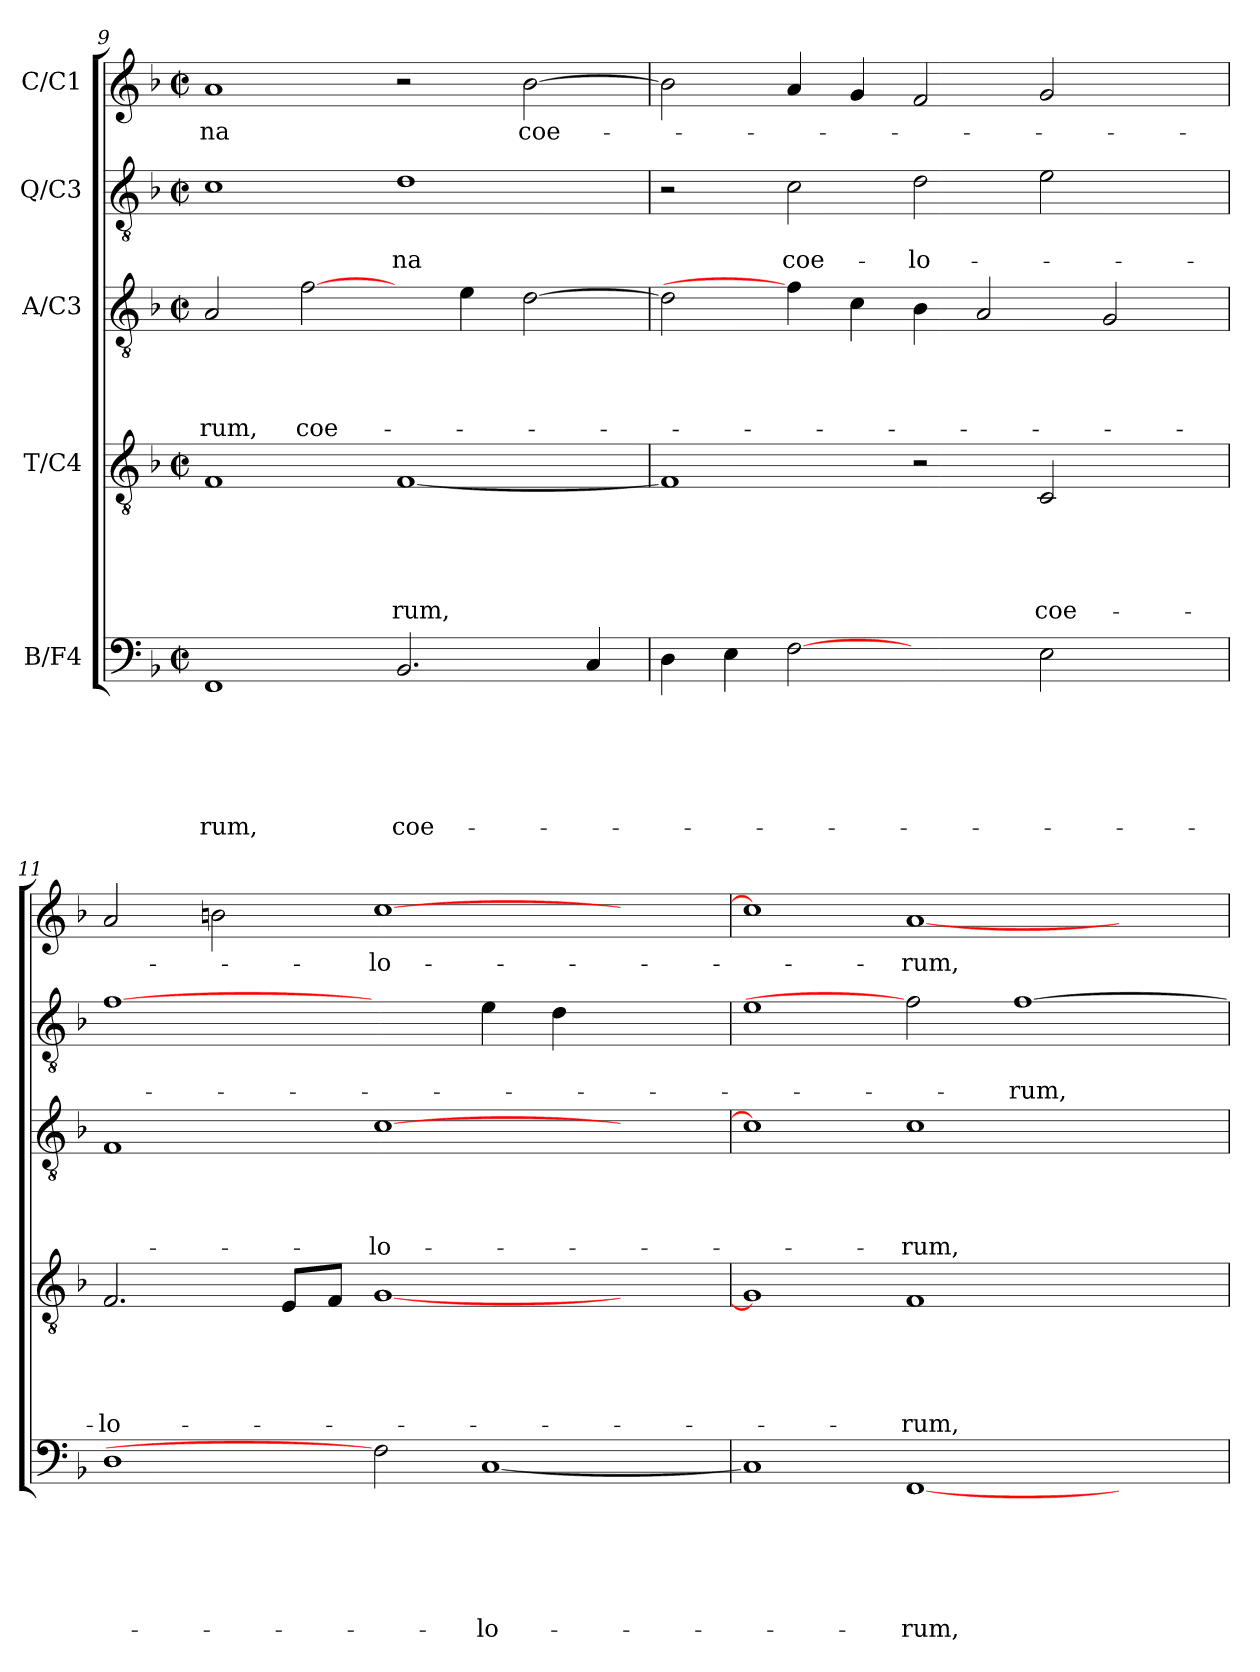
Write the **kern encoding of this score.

**kern	**text	**text	**text	**text	**text	**text	**kern	**text	**text	**text	**text	**text	**kern	**text	**text	**text	**text	**kern	**text	**text	**kern	**text
*part5	*part5	*part5	*part5	*part5	*part5	*part5	*part4	*part4	*part4	*part4	*part4	*part4	*part3	*part3	*part3	*part3	*part3	*part2	*part2	*part2	*part1	*part1
*staff5	*staff5	*staff5	*staff5	*staff5	*staff5	*staff5	*staff4	*staff4	*staff4	*staff4	*staff4	*staff4	*staff3	*staff3	*staff3	*staff3	*staff3	*staff2	*staff2	*staff2	*staff1	*staff1
*I"B/F4	*	*	*	*	*	*	*I"T/C4	*	*	*	*	*	*I"A/C3	*	*	*	*	*I"Q/C3	*	*	*I"C/C1	*
*clefF4	*	*	*	*	*	*	*clefGv2	*	*	*	*	*	*clefGv2	*	*	*	*	*clefGv2	*	*	*clefG2	*
*k[b-]	*	*	*	*	*	*	*k[b-]	*	*	*	*	*	*k[b-]	*	*	*	*	*k[b-]	*	*	*k[b-]	*
*F:	*	*	*	*	*	*	*F:	*	*	*	*	*	*F:	*	*	*	*	*F:	*	*	*F:	*
*M2/2	*	*	*	*	*	*	*M2/2	*	*	*	*	*	*M2/2	*	*	*	*	*M2/2	*	*	*M2/2	*
*met(c|)	*	*	*	*	*	*	*met(c|)	*	*	*	*	*	*met(c|)	*	*	*	*	*met(c|)	*	*	*met(c|)	*
=9	=9	=9	=9	=9	=9	=9	=9	=9	=9	=9	=9	=9	=9	=9	=9	=9	=9	=9	=9	=9	=9	=9
!	!	!	!	!	!	!LO:LY:b	!	!	!	!	!	!	!	!	!	!	!LO:LY:b	!	!	!	!	!LO:LY:b
1FF	.	.	.	.	.	-rum,	1F	.	.	.	.	.	2A/	.	.	.	-rum,	1c	.	.	1a	-na
!	!	!	!	!	!	!	!	!	!	!	!	!	!	!	!	!	!LO:LY:b	!	!	!	!	!
.	.	.	.	.	.	.	.	.	.	.	.	.	[2f\	.	.	.	coe-	.	.	.	.	.
!	!	!	!	!	!	!LO:LY:b	!	!	!	!	!	!LO:LY:b	!	!	!	!	!	!	!	!LO:LY:b	!	!
2.BB-/	.	.	.	.	.	coe-	[1F	.	.	.	.	-rum,	4ryy	.	.	.	.	1d	.	-na	2r	.
.	.	.	.	.	.	.	.	.	.	.	.	.	4e\	.	.	.	.	.	.	.	.	.
!	!	!	!	!	!	!	!	!	!	!	!	!	!	!	!	!	!	!	!	!	!	!LO:LY:b
.	.	.	.	.	.	.	.	.	.	.	.	.	[2d\	.	.	.	.	.	.	.	[2b-\	coe-
4C/	.	.	.	.	.	.	.	.	.	.	.	.	.	.	.	.	.	.	.	.	.	.
=10	=10	=10	=10	=10	=10	=10	=10	=10	=10	=10	=10	=10	=10	=10	=10	=10	=10	=10	=10	=10	=10	=10
4D\	.	.	.	.	.	.	1F]	.	.	.	.	.	2d\]	.	.	.	.	2r	.	.	2b-\]	.
4E\	.	.	.	.	.	.	.	.	.	.	.	.	.	.	.	.	.	.	.	.	.	.
!	!	!	!	!	!	!	!	!	!	!	!	!	!	!	!	!	!	!	!	!LO:LY:b	!	!
[2F	.	.	.	.	.	.	.	.	.	.	.	.	4f\]	.	.	.	.	2c\	.	coe-	4a/	.
.	.	.	.	.	.	.	.	.	.	.	.	.	4c\	.	.	.	.	.	.	.	4g/	.
!	!	!	!	!	!	!	!	!	!	!	!	!	!	!	!	!	!	!	!	!LO:LY:b	!	!
2ryy	.	.	.	.	.	.	2r	.	.	.	.	.	4B-\	.	.	.	.	2d\	.	-lo-	2f/	.
.	.	.	.	.	.	.	.	.	.	.	.	.	2A/	.	.	.	.	.	.	.	.	.
!	!	!	!	!	!	!	!	!	!	!	!	!LO:LY:b	!	!	!	!	!	!	!	!	!	!
2E\	.	.	.	.	.	.	2C/	.	.	.	.	coe-	.	.	.	.	.	2e\	.	.	2g/	.
.	.	.	.	.	.	.	.	.	.	.	.	.	2G/	.	.	.	.	.	.	.	.	.
4ryy	.	.	.	.	.	.	4ryy	.	.	.	.	.	.	.	.	.	.	4ryy	.	.	4ryy	.
=11	=11	=11	=11	=11	=11	=11	=11	=11	=11	=11	=11	=11	=11	=11	=11	=11	=11	=11	=11	=11	=11	=11
!	!	!	!	!	!	!	!	!	!	!	!	!LO:LY:b	!	!	!	!	!	!	!	!	!	!
1D	.	.	.	.	.	.	2.F/	.	.	.	.	-lo-	1F	.	.	.	.	[1f	.	.	2a/	.
.	.	.	.	.	.	.	.	.	.	.	.	.	.	.	.	.	.	.	.	.	2bn\	.
.	.	.	.	.	.	.	8E/L	.	.	.	.	.	.	.	.	.	.	.	.	.	.	.
.	.	.	.	.	.	.	8F/J	.	.	.	.	.	.	.	.	.	.	.	.	.	.	.
!	!	!	!	!	!	!	!	!	!	!	!	!	!	!	!	!	!LO:LY:b	!	!	!	!	!LO:LY:b
2F]	.	.	.	.	.	.	[1G	.	.	.	.	.	[1c	.	.	.	-lo-	2ryy	.	.	[1cc	-lo-
!	!	!	!	!	!	!LO:LY:b	!	!	!	!	!	!	!	!	!	!	!	!	!	!	!	!
[1C	.	.	.	.	.	-lo-	.	.	.	.	.	.	.	.	.	.	.	4e\	.	.	.	.
.	.	.	.	.	.	.	.	.	.	.	.	.	.	.	.	.	.	4d\	.	.	.	.
.	.	.	.	.	.	.	2ryy	.	.	.	.	.	2ryy	.	.	.	.	2ryy	.	.	2ryy	.
=12	=12	=12	=12	=12	=12	=12	=12	=12	=12	=12	=12	=12	=12	=12	=12	=12	=12	=12	=12	=12	=12	=12
1C]	.	.	.	.	.	.	1G]	.	.	.	.	.	1c]	.	.	.	.	1e	.	.	1cc]	.
!	!	!	!	!	!	!LO:LY:b	!	!	!	!	!	!LO:LY:b	!	!	!	!	!LO:LY:b	!	!	!	!	!LO:LY:b
[1FF	.	.	.	.	.	-rum,	1F	.	.	.	.	-rum,	1c	.	.	.	-rum,	2f]	.	.	[1a	-rum,
!	!	!	!	!	!	!	!	!	!	!	!	!	!	!	!	!	!	!	!	!LO:LY:b	!	!
.	.	.	.	.	.	.	.	.	.	.	.	.	.	.	.	.	.	[1f	.	-rum,	.	.
2ryy	.	.	.	.	.	.	2ryy	.	.	.	.	.	2ryy	.	.	.	.	.	.	.	2ryy	.
=	=	=	=	=	=	=	=	=	=	=	=	=	=	=	=	=	=	=	=	=	=	=
*-	*-	*-	*-	*-	*-	*-	*-	*-	*-	*-	*-	*-	*-	*-	*-	*-	*-	*-	*-	*-	*-	*-
